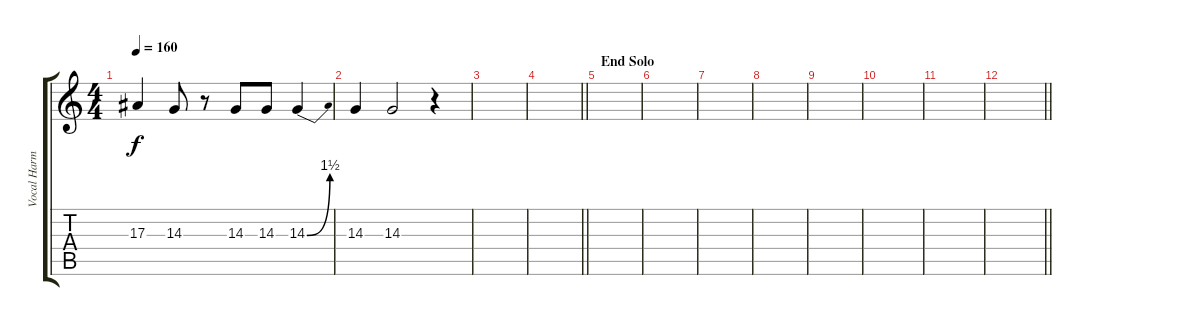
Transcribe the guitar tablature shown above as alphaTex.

\track ("Vocal Harmony" "Vocal Harm") {instrument clarinet}
\staff {score tabs}
\tuning (D4 A3 F3 C3 G2 C2) {hide}
\ts (4 4)
\tempo 160
\clef g2
\ks c
17.3.4{dy f} 14.3.8 r.8 14.3.8 14.3.8 14.3{be (bend 0 0 60 6)}.4 |
14.3.4 14.3.2 r.4 |
|
\barLineRight lightlight
|
\section ("" "End Solo")
|
|
|
|
|
|
|
\barLineRight lightlight
